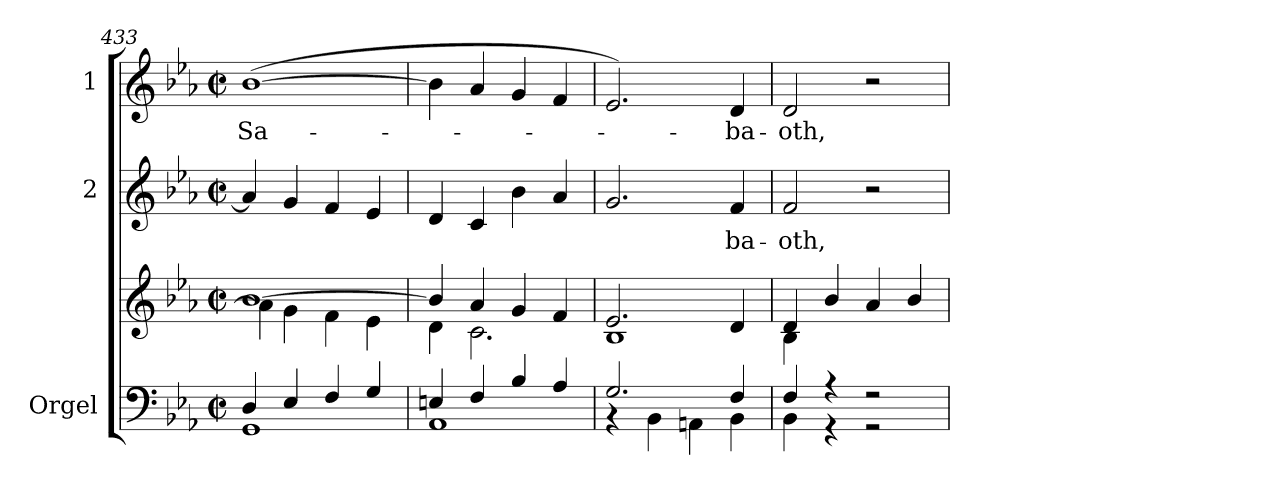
**kern	**kern	**kern	**text	**kern	**text
*part3	*part3	*part2	*part2	*part1	*part1
*staff4	*staff3	*staff2	*staff2	*staff1	*staff1
*I"Orgel	*	*I"2	*	*I"1	*
*I'Org.	*	*	*	*	*
*clefF4	*clefG2	*clefG2	*	*clefG2	*
*k[b-e-a-]	*k[b-e-a-]	*k[b-e-a-]	*	*k[b-e-a-]	*
*E-:	*E-:	*E-:	*	*E-:	*
*M2/2	*M2/2	*M2/2	*	*M2/2	*
*met(c|)	*met(c|)	*met(c|)	*	*met(c|)	*
=433	=433	=433	=433	=433	=433
*^	*^	*	*	*	*
!	!	!	!	!	!	!	!LO:LY:b
4D/	1GG	[>1b-	4a-\]	4a-/]	.	(>[1b-	Sa-
4E-/	.	.	4g\	4g/	.	.	.
4F/	.	.	4f\	4f/	.	.	.
4G/	.	.	4e-\	4e-/	.	.	.
!!LO:PB:g=z
=434	=434	=434	=434	=434	=434	=434	=434
4En/	1AA-	4b-/]	4d\	4d/	.	4b-\]	.
4F/	.	4a-/	2.c\	4c/	.	4a-/	.
4B-/	.	4g/	.	4b-\	.	4g/	.
4A-/	.	4f/	.	4a-/	.	4f/	.
=435	=435	=435	=435	=435	=435	=435	=435
2.G/	4rAA	2.e-/	1B-	2.g/	.	2.e-/)	.
.	4BB-\	.	.	.	.	.	.
.	4AAn\	.	.	.	.	.	.
!	!	!	!	!	!LO:LY:b	!	!LO:LY:b
4F/	4BB-\	4d/	.	4f/	-ba-	4d/	-ba-
=436	=436	=436	=436	=436	=436	=436	=436
!	!	!	!	!	!LO:LY:b	!	!LO:LY:b
4F/	4BB-\	4d/	4B-\	2f/	-oth,	2d/	-oth,
4r	4r	4b-/	2.ryy	.	.	.	.
2r	2r	4a-/	.	2r	.	2r	.
.	.	4b-/	.	.	.	.	.
*v	*v	*	*	*	*	*	*
*	*v	*v	*	*	*	*
=	=	=	=	=	=
*-	*-	*-	*-	*-	*-
